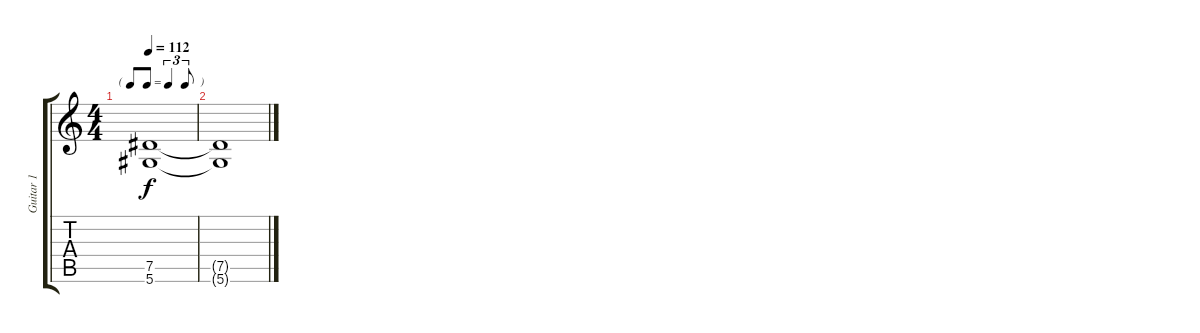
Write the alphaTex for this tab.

\track ("Guitar 1" "Guitar 1") {instrument electricguitarclean}
\staff {score tabs}
\tuning (Eb4 Bb3 Gb3 Db3 Ab2 Eb2) {hide}
\ts (4 4)
\tf triplet8th
\tempo 112
\clef g2
\ks c
(7.5 5.6).1{dy f volume 0} |
(7.5{t} 5.6{t}).1
